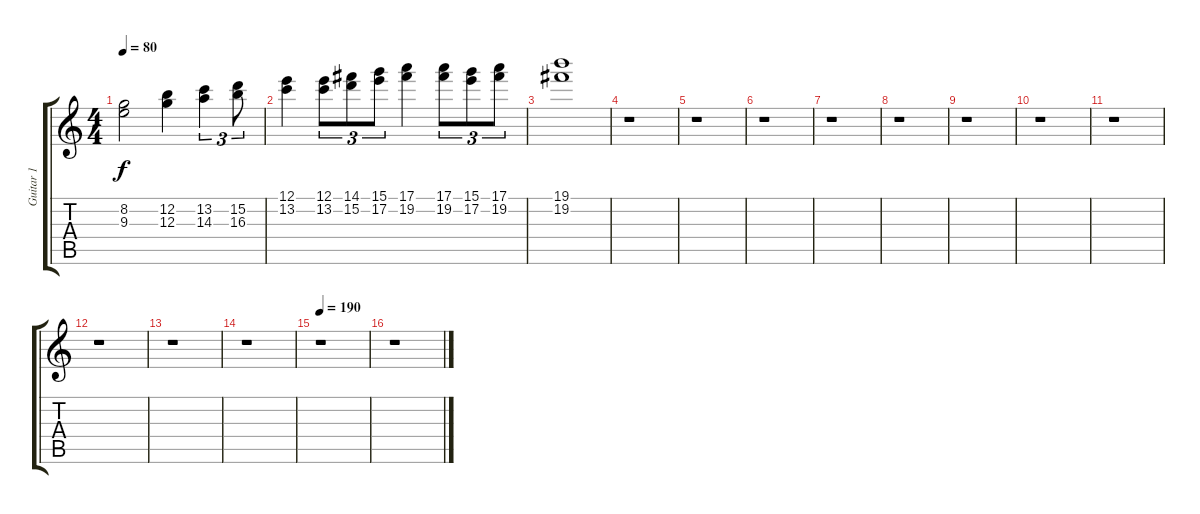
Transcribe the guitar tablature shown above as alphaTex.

\track ("Guitar 1" "Guitar 1") {instrument distortionguitar}
\staff {score tabs}
\tuning (E4 B3 G3 D3 A2 E2) {hide}
\ts (4 4)
\tempo 80
\clef g2
\ks c
(8.2 9.3).2{dy f} (12.2 12.3).4 (13.2 14.3).4{tu (3 2)} (15.2 16.3).8{tu (3 2)} |
(12.1 13.2).4 (12.1 13.2).8{tu (3 2)} (14.1 15.2).8{tu (3 2)} (15.1 17.2).8{tu (3 2)} (17.1 19.2).4 (17.1 19.2).8{tu (3 2)} (15.1 17.2).8{tu (3 2)} (17.1 19.2).8{tu (3 2)} |
(19.1 19.2).1 |
r.1 |
r.1 |
r.1 |
r.1 |
r.1 |
r.1 |
r.1 |
r.1 |
r.1 |
r.1 |
r.1 |
\tempo 190
r.1 |
r.1
